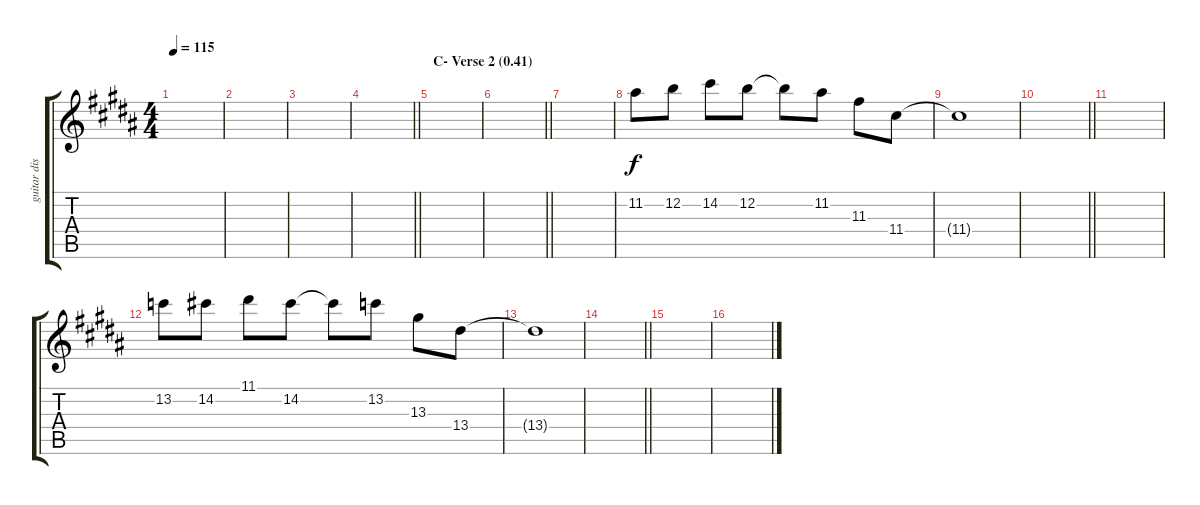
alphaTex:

\track ("guitar dist" "guitar dis") {instrument distortionguitar}
\staff {score tabs}
\tuning (E4 B3 G3 D3 A2 E2) {hide}
\ts (4 4)
\tempo 115
\clef g2
\ks b
|
\ks g#minor
|
|
\barLineRight lightlight
|
\section ("" "C- Verse 2 (0.41)")
\ks b
|
\barLineRight lightlight
\ks g#minor
|
\ks b
|
\ks g#minor
11.2.8 12.2.8 14.2.8 12.2.8 12.2{t}.8 11.2.8 11.3.8 11.4.8 |
\ks b
11.4{t}.1 |
\barLineRight lightlight
\ks g#minor
|
\ks b
|
\ks g#minor
13.2.8 14.2.8 11.1.8 14.2.8 14.2{t}.8 13.2.8 13.3.8 13.4.8 |
\ks b
13.4{t}.1{dy f} |
\barLineRight lightlight
\ks g#minor
|
\ks b
|
\ks g#minor
